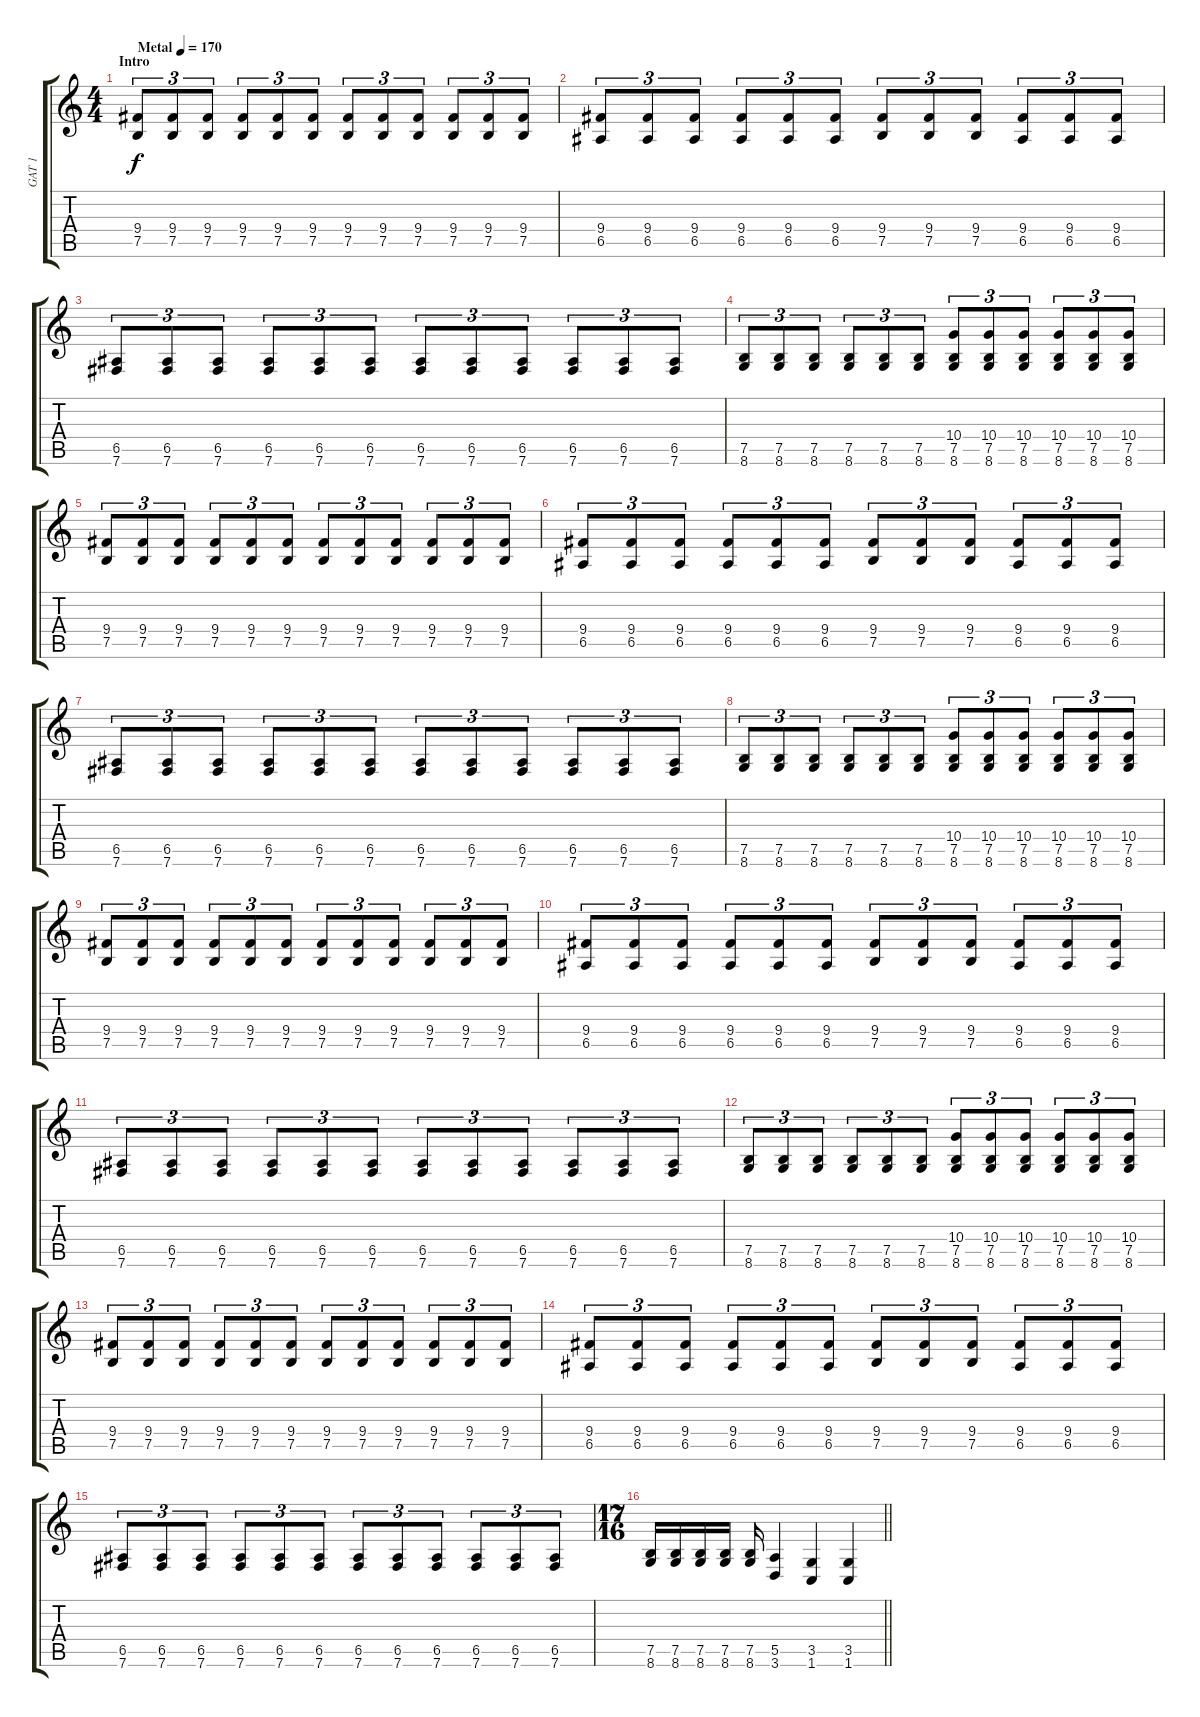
\track ("GAT 1" "GAT 1") {instrument distortionguitar}
\staff {score tabs}
\tuning (B3 Gb3 D3 A2 E2 B1) {hide}
\ts (4 4)
\section ("" "Intro")
\tempo (170 "Metal")
\clef g2
\ks c
(9.4 7.5).8{tu (3 2) dy f instrument distortionguitar} (9.4 7.5).8{tu (3 2)} (9.4 7.5).8{tu (3 2)} (9.4 7.5).8{tu (3 2)} (9.4 7.5).8{tu (3 2)} (9.4 7.5).8{tu (3 2)} (9.4 7.5).8{tu (3 2)} (9.4 7.5).8{tu (3 2)} (9.4 7.5).8{tu (3 2)} (9.4 7.5).8{tu (3 2)} (9.4 7.5).8{tu (3 2)} (9.4 7.5).8{tu (3 2)} |
(9.4 6.5).8{tu (3 2)} (9.4 6.5).8{tu (3 2)} (9.4 6.5).8{tu (3 2)} (9.4 6.5).8{tu (3 2)} (9.4 6.5).8{tu (3 2)} (9.4 6.5).8{tu (3 2)} (9.4 7.5).8{tu (3 2)} (9.4 7.5).8{tu (3 2)} (9.4 7.5).8{tu (3 2)} (9.4 6.5).8{tu (3 2)} (9.4 6.5).8{tu (3 2)} (9.4 6.5).8{tu (3 2)} |
(6.5 7.6).8{tu (3 2)} (6.5 7.6).8{tu (3 2)} (6.5 7.6).8{tu (3 2)} (6.5 7.6).8{tu (3 2)} (6.5 7.6).8{tu (3 2)} (6.5 7.6).8{tu (3 2)} (6.5 7.6).8{tu (3 2)} (6.5 7.6).8{tu (3 2)} (6.5 7.6).8{tu (3 2)} (6.5 7.6).8{tu (3 2)} (6.5 7.6).8{tu (3 2)} (6.5 7.6).8{tu (3 2)} |
(7.5 8.6).8{tu (3 2)} (7.5 8.6).8{tu (3 2)} (7.5 8.6).8{tu (3 2)} (7.5 8.6).8{tu (3 2)} (7.5 8.6).8{tu (3 2)} (7.5 8.6).8{tu (3 2)} (10.4 7.5 8.6).8{tu (3 2)} (10.4 7.5 8.6).8{tu (3 2)} (10.4 7.5 8.6).8{tu (3 2)} (10.4 7.5 8.6).8{tu (3 2)} (10.4 7.5 8.6).8{tu (3 2)} (10.4 7.5 8.6).8{tu (3 2)} |
(9.4 7.5).8{tu (3 2)} (9.4 7.5).8{tu (3 2)} (9.4 7.5).8{tu (3 2)} (9.4 7.5).8{tu (3 2)} (9.4 7.5).8{tu (3 2)} (9.4 7.5).8{tu (3 2)} (9.4 7.5).8{tu (3 2)} (9.4 7.5).8{tu (3 2)} (9.4 7.5).8{tu (3 2)} (9.4 7.5).8{tu (3 2)} (9.4 7.5).8{tu (3 2)} (9.4 7.5).8{tu (3 2)} |
(9.4 6.5).8{tu (3 2)} (9.4 6.5).8{tu (3 2)} (9.4 6.5).8{tu (3 2)} (9.4 6.5).8{tu (3 2)} (9.4 6.5).8{tu (3 2)} (9.4 6.5).8{tu (3 2)} (9.4 7.5).8{tu (3 2)} (9.4 7.5).8{tu (3 2)} (9.4 7.5).8{tu (3 2)} (9.4 6.5).8{tu (3 2)} (9.4 6.5).8{tu (3 2)} (9.4 6.5).8{tu (3 2)} |
(6.5 7.6).8{tu (3 2)} (6.5 7.6).8{tu (3 2)} (6.5 7.6).8{tu (3 2)} (6.5 7.6).8{tu (3 2)} (6.5 7.6).8{tu (3 2)} (6.5 7.6).8{tu (3 2)} (6.5 7.6).8{tu (3 2)} (6.5 7.6).8{tu (3 2)} (6.5 7.6).8{tu (3 2)} (6.5 7.6).8{tu (3 2)} (6.5 7.6).8{tu (3 2)} (6.5 7.6).8{tu (3 2)} |
(7.5 8.6).8{tu (3 2)} (7.5 8.6).8{tu (3 2)} (7.5 8.6).8{tu (3 2)} (7.5 8.6).8{tu (3 2)} (7.5 8.6).8{tu (3 2)} (7.5 8.6).8{tu (3 2)} (10.4 7.5 8.6).8{tu (3 2)} (10.4 7.5 8.6).8{tu (3 2)} (10.4 7.5 8.6).8{tu (3 2)} (10.4 7.5 8.6).8{tu (3 2)} (10.4 7.5 8.6).8{tu (3 2)} (10.4 7.5 8.6).8{tu (3 2)} |
(9.4 7.5).8{tu (3 2)} (9.4 7.5).8{tu (3 2)} (9.4 7.5).8{tu (3 2)} (9.4 7.5).8{tu (3 2)} (9.4 7.5).8{tu (3 2)} (9.4 7.5).8{tu (3 2)} (9.4 7.5).8{tu (3 2)} (9.4 7.5).8{tu (3 2)} (9.4 7.5).8{tu (3 2)} (9.4 7.5).8{tu (3 2)} (9.4 7.5).8{tu (3 2)} (9.4 7.5).8{tu (3 2)} |
(9.4 6.5).8{tu (3 2)} (9.4 6.5).8{tu (3 2)} (9.4 6.5).8{tu (3 2)} (9.4 6.5).8{tu (3 2)} (9.4 6.5).8{tu (3 2)} (9.4 6.5).8{tu (3 2)} (9.4 7.5).8{tu (3 2)} (9.4 7.5).8{tu (3 2)} (9.4 7.5).8{tu (3 2)} (9.4 6.5).8{tu (3 2)} (9.4 6.5).8{tu (3 2)} (9.4 6.5).8{tu (3 2)} |
(6.5 7.6).8{tu (3 2)} (6.5 7.6).8{tu (3 2)} (6.5 7.6).8{tu (3 2)} (6.5 7.6).8{tu (3 2)} (6.5 7.6).8{tu (3 2)} (6.5 7.6).8{tu (3 2)} (6.5 7.6).8{tu (3 2)} (6.5 7.6).8{tu (3 2)} (6.5 7.6).8{tu (3 2)} (6.5 7.6).8{tu (3 2)} (6.5 7.6).8{tu (3 2)} (6.5 7.6).8{tu (3 2)} |
(7.5 8.6).8{tu (3 2)} (7.5 8.6).8{tu (3 2)} (7.5 8.6).8{tu (3 2)} (7.5 8.6).8{tu (3 2)} (7.5 8.6).8{tu (3 2)} (7.5 8.6).8{tu (3 2)} (10.4 7.5 8.6).8{tu (3 2)} (10.4 7.5 8.6).8{tu (3 2)} (10.4 7.5 8.6).8{tu (3 2)} (10.4 7.5 8.6).8{tu (3 2)} (10.4 7.5 8.6).8{tu (3 2)} (10.4 7.5 8.6).8{tu (3 2)} |
(9.4 7.5).8{tu (3 2)} (9.4 7.5).8{tu (3 2)} (9.4 7.5).8{tu (3 2)} (9.4 7.5).8{tu (3 2)} (9.4 7.5).8{tu (3 2)} (9.4 7.5).8{tu (3 2)} (9.4 7.5).8{tu (3 2)} (9.4 7.5).8{tu (3 2)} (9.4 7.5).8{tu (3 2)} (9.4 7.5).8{tu (3 2)} (9.4 7.5).8{tu (3 2)} (9.4 7.5).8{tu (3 2)} |
(9.4 6.5).8{tu (3 2)} (9.4 6.5).8{tu (3 2)} (9.4 6.5).8{tu (3 2)} (9.4 6.5).8{tu (3 2)} (9.4 6.5).8{tu (3 2)} (9.4 6.5).8{tu (3 2)} (9.4 7.5).8{tu (3 2)} (9.4 7.5).8{tu (3 2)} (9.4 7.5).8{tu (3 2)} (9.4 6.5).8{tu (3 2)} (9.4 6.5).8{tu (3 2)} (9.4 6.5).8{tu (3 2)} |
(6.5 7.6).8{tu (3 2)} (6.5 7.6).8{tu (3 2)} (6.5 7.6).8{tu (3 2)} (6.5 7.6).8{tu (3 2)} (6.5 7.6).8{tu (3 2)} (6.5 7.6).8{tu (3 2)} (6.5 7.6).8{tu (3 2)} (6.5 7.6).8{tu (3 2)} (6.5 7.6).8{tu (3 2)} (6.5 7.6).8{tu (3 2)} (6.5 7.6).8{tu (3 2)} (6.5 7.6).8{tu (3 2)} |
\ts (17 16)
\barLineRight lightlight
(7.5 8.6).16 (7.5 8.6).16 (7.5 8.6).16 (7.5 8.6).16 (7.5 8.6).16 (5.5 3.6).4 (3.5 1.6).4 (3.5 1.6).4
